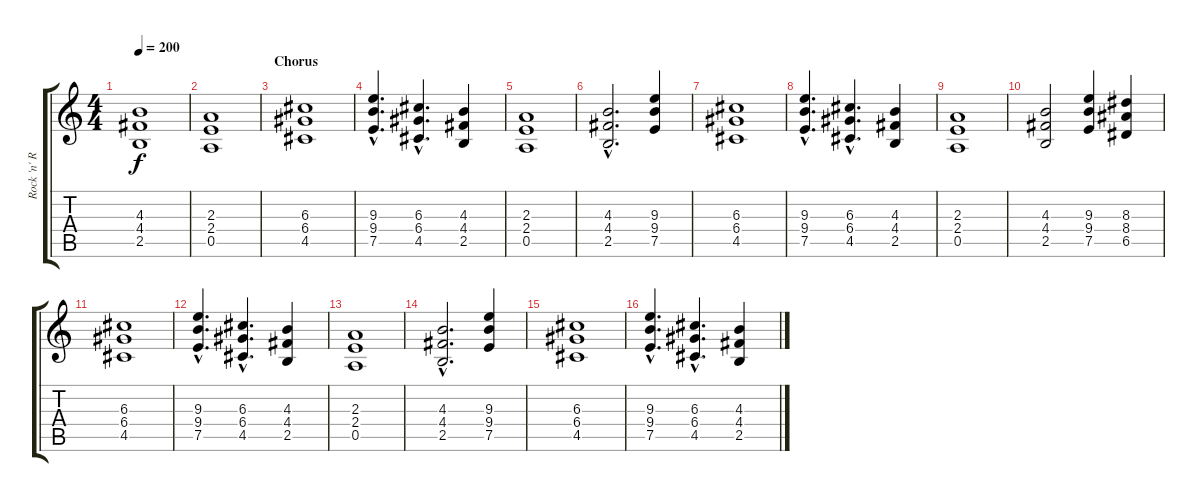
\track ("Rock 'n' Rolf" "Rock 'n' R") {instrument distortionguitar}
\staff {score tabs}
\tuning (E4 B3 G3 D3 A2 E2) {hide}
\ts (4 4)
\tempo 200
\clef g2
\ks c
(4.3 4.4 2.5).1{dy f} |
(2.3 2.4 0.5).1 |
\section ("" "Chorus")
(6.3 6.4 4.5).1 |
(9.3{hac} 9.4{hac} 7.5{hac}).4{d} (6.3{hac} 6.4{hac} 4.5{hac}).4{d} (4.3 4.4 2.5).4 |
(2.3 2.4 0.5).1 |
(4.3{hac} 4.4{hac} 2.5{hac}).2{d} (9.3 9.4 7.5).4 |
(6.3 6.4 4.5).1 |
(9.3{hac} 9.4{hac} 7.5{hac}).4{d} (6.3{hac} 6.4{hac} 4.5{hac}).4{d} (4.3 4.4 2.5).4 |
(2.3 2.4 0.5).1 |
(4.3 4.4 2.5).2 (9.3 9.4 7.5).4 (8.3 8.4 6.5).4 |
(6.3 6.4 4.5).1 |
(9.3{hac} 9.4{hac} 7.5{hac}).4{d} (6.3{hac} 6.4{hac} 4.5{hac}).4{d} (4.3 4.4 2.5).4 |
(2.3 2.4 0.5).1 |
(4.3{hac} 4.4{hac} 2.5{hac}).2{d} (9.3 9.4 7.5).4 |
(6.3 6.4 4.5).1 |
(9.3{hac} 9.4{hac} 7.5{hac}).4{d} (6.3{hac} 6.4{hac} 4.5{hac}).4{d} (4.3 4.4 2.5).4
